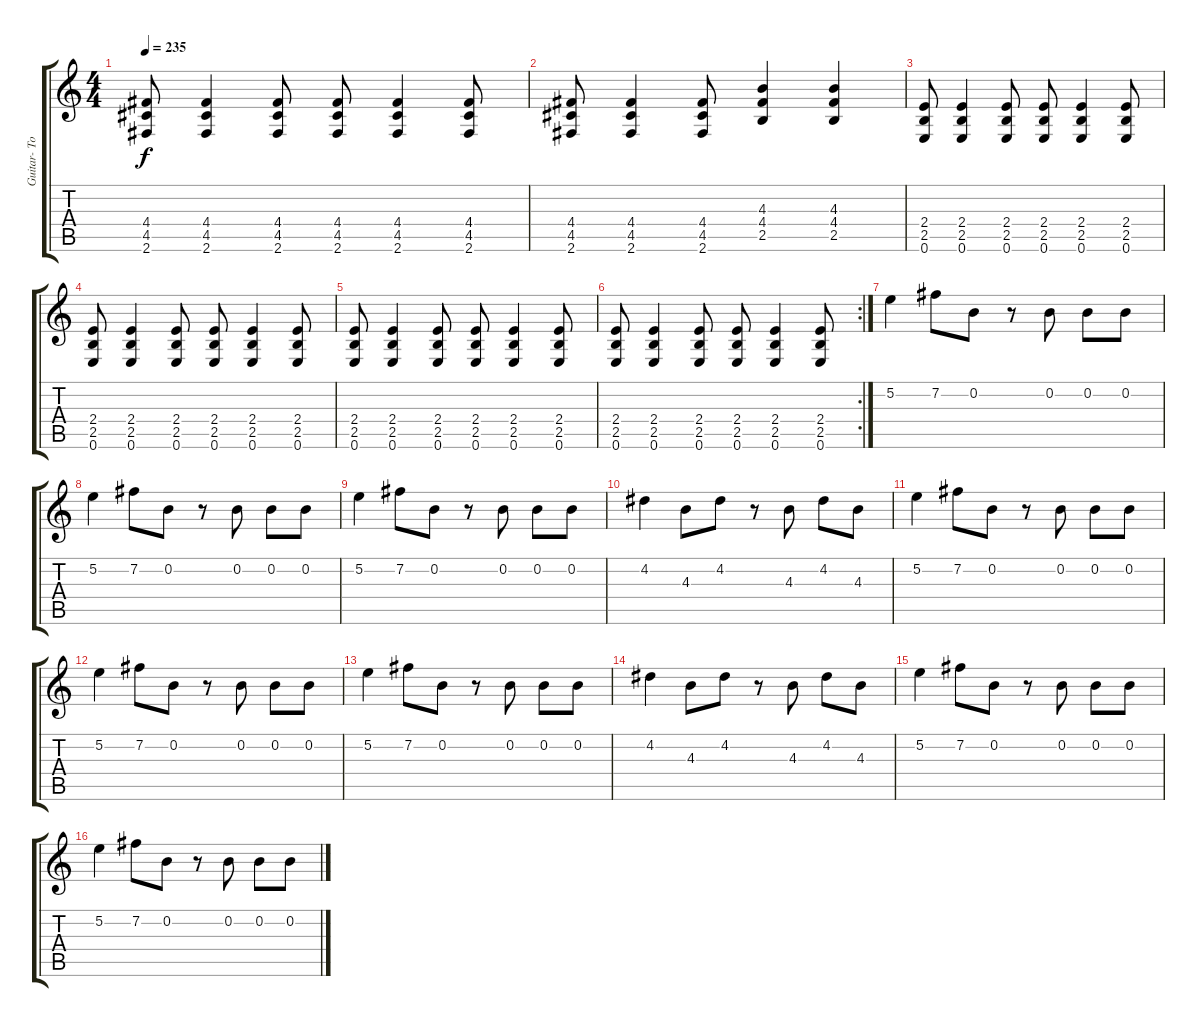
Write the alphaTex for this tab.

\track ("Guitar- Tom DeLonge" "Guitar- To") {instrument electricguitarclean}
\staff {score tabs}
\tuning (E4 B3 G3 D3 A2 E2) {hide}
\ts (4 4)
\tempo 235
\clef g2
\ks c
(4.4 4.5 2.6).8{dy f} (4.4 4.5 2.6).4 (4.4 4.5 2.6).8 (4.4 4.5 2.6).8 (4.4 4.5 2.6).4 (4.4 4.5 2.6).8 |
(4.4 4.5 2.6).8 (4.4 4.5 2.6).4 (4.4 4.5 2.6).8 (4.3 4.4 2.5).4 (4.3 4.4 2.5).4 |
(2.4 2.5 0.6).8 (2.4 2.5 0.6).4 (2.4 2.5 0.6).8 (2.4 2.5 0.6).8 (2.4 2.5 0.6).4 (2.4 2.5 0.6).8 |
(2.4 2.5 0.6).8 (2.4 2.5 0.6).4 (2.4 2.5 0.6).8 (2.4 2.5 0.6).8 (2.4 2.5 0.6).4 (2.4 2.5 0.6).8 |
(2.4 2.5 0.6).8 (2.4 2.5 0.6).4 (2.4 2.5 0.6).8 (2.4 2.5 0.6).8 (2.4 2.5 0.6).4 (2.4 2.5 0.6).8 |
\rc 2
(2.4 2.5 0.6).8 (2.4 2.5 0.6).4 (2.4 2.5 0.6).8 (2.4 2.5 0.6).8 (2.4 2.5 0.6).4 (2.4 2.5 0.6).8 |
5.2.4 7.2.8 0.2.8 r.8 0.2.8 0.2.8 0.2.8 |
5.2.4 7.2.8 0.2.8 r.8 0.2.8 0.2.8 0.2.8 |
5.2.4 7.2.8 0.2.8 r.8 0.2.8 0.2.8 0.2.8 |
4.2.4 4.3.8 4.2.8 r.8 4.3.8 4.2.8 4.3.8 |
5.2.4 7.2.8 0.2.8 r.8 0.2.8 0.2.8 0.2.8 |
5.2.4 7.2.8 0.2.8 r.8 0.2.8 0.2.8 0.2.8 |
5.2.4 7.2.8 0.2.8 r.8 0.2.8 0.2.8 0.2.8 |
4.2.4 4.3.8 4.2.8 r.8 4.3.8 4.2.8 4.3.8 |
5.2.4 7.2.8 0.2.8 r.8 0.2.8 0.2.8 0.2.8 |
5.2.4 7.2.8 0.2.8 r.8 0.2.8 0.2.8 0.2.8
